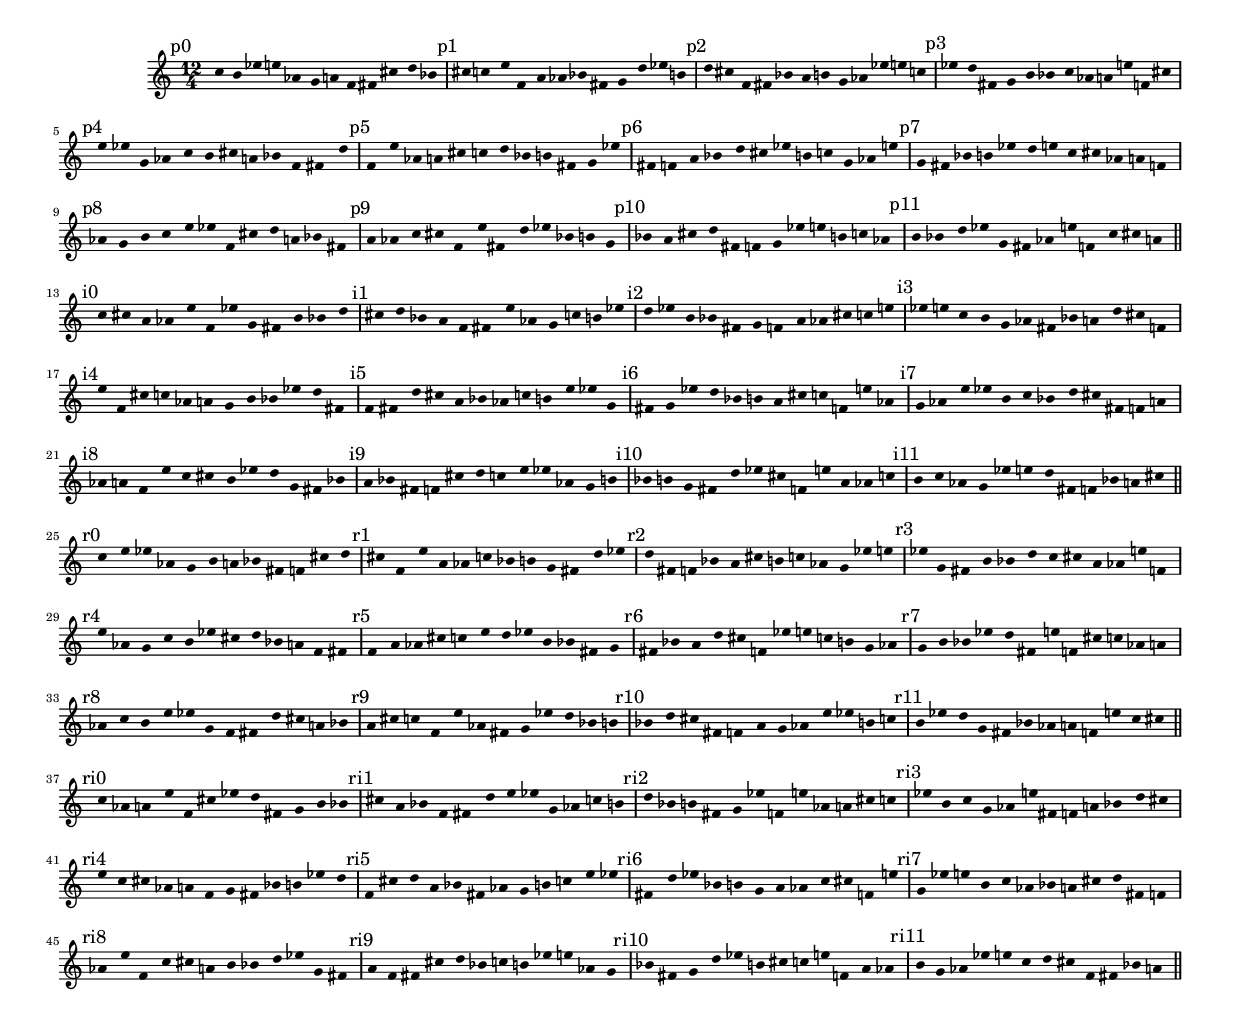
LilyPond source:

\version "2.16.2"
\include "english.ly"

#(set-global-staff-size 13)

rows = {
\time 12/4
\override Staff.Stem #'transparent = ##t
\mark "p0" c'' b' ef'' e'' af' g' a' f' fs' cs'' d'' bf'
\mark "p1" cs'' c'' e'' f' a' af' bf' fs' g' d'' ef'' b'
\mark "p2" d'' cs'' f' fs' bf' a' b' g' af' ef'' e'' c''
\mark "p3" ef'' d'' fs' g' b' bf' c'' af' a' e'' f' cs''
\mark "p4" e'' ef'' g' af' c'' b' cs'' a' bf' f' fs' d''
\mark "p5" f' e'' af' a' cs'' c'' d'' bf' b' fs' g' ef''
\mark "p6" fs' f' a' bf' d'' cs'' ef'' b' c'' g' af' e''
\mark "p7" g' fs' bf' b' ef'' d'' e'' c'' cs'' af' a' f'
\mark "p8" af' g' b' c'' e'' ef'' f' cs'' d'' a' bf' fs'
\mark "p9" a' af' c'' cs'' f' e'' fs' d'' ef'' bf' b' g'
\mark "p10" bf' a' cs'' d'' fs' f' g' ef'' e'' b' c'' af'
\mark "p11" b' bf' d'' ef'' g' fs' af' e'' f' c'' cs'' a'
\bar "||"
\mark "i0" c'' cs'' a' af' e'' f' ef'' g' fs' b' bf' d''
\mark "i1" cs'' d'' bf' a' f' fs' e'' af' g' c'' b' ef''
\mark "i2" d'' ef'' b' bf' fs' g' f' a' af' cs'' c'' e''
\mark "i3" ef'' e'' c'' b' g' af' fs' bf' a' d'' cs'' f'
\mark "i4" e'' f' cs'' c'' af' a' g' b' bf' ef'' d'' fs'
\mark "i5" f' fs' d'' cs'' a' bf' af' c'' b' e'' ef'' g'
\mark "i6" fs' g' ef'' d'' bf' b' a' cs'' c'' f' e'' af'
\mark "i7" g' af' e'' ef'' b' c'' bf' d'' cs'' fs' f' a'
\mark "i8" af' a' f' e'' c'' cs'' b' ef'' d'' g' fs' bf'
\mark "i9" a' bf' fs' f' cs'' d'' c'' e'' ef'' af' g' b'
\mark "i10" bf' b' g' fs' d'' ef'' cs'' f' e'' a' af' c''
\mark "i11" b' c'' af' g' ef'' e'' d'' fs' f' bf' a' cs''
\bar "||"
\mark "r0" c'' e'' ef'' af' g' b' a' bf' fs' f' cs'' d''
\mark "r1" cs'' f' e'' a' af' c'' bf' b' g' fs' d'' ef''
\mark "r2" d'' fs' f' bf' a' cs'' b' c'' af' g' ef'' e''
\mark "r3" ef'' g' fs' b' bf' d'' c'' cs'' a' af' e'' f'
\mark "r4" e'' af' g' c'' b' ef'' cs'' d'' bf' a' f' fs'
\mark "r5" f' a' af' cs'' c'' e'' d'' ef'' b' bf' fs' g'
\mark "r6" fs' bf' a' d'' cs'' f' ef'' e'' c'' b' g' af'
\mark "r7" g' b' bf' ef'' d'' fs' e'' f' cs'' c'' af' a'
\mark "r8" af' c'' b' e'' ef'' g' f' fs' d'' cs'' a' bf'
\mark "r9" a' cs'' c'' f' e'' af' fs' g' ef'' d'' bf' b'
\mark "r10" bf' d'' cs'' fs' f' a' g' af' e'' ef'' b' c''
\mark "r11" b' ef'' d'' g' fs' bf' af' a' f' e'' c'' cs''
\bar "||"
\mark "ri0" c'' af' a' e'' f' cs'' ef'' d'' fs' g' b' bf'
\mark "ri1" cs'' a' bf' f' fs' d'' e'' ef'' g' af' c'' b'
\mark "ri2" d'' bf' b' fs' g' ef'' f' e'' af' a' cs'' c''
\mark "ri3" ef'' b' c'' g' af' e'' fs' f' a' bf' d'' cs''
\mark "ri4" e'' c'' cs'' af' a' f' g' fs' bf' b' ef'' d''
\mark "ri5" f' cs'' d'' a' bf' fs' af' g' b' c'' e'' ef''
\mark "ri6" fs' d'' ef'' bf' b' g' a' af' c'' cs'' f' e''
\mark "ri7" g' ef'' e'' b' c'' af' bf' a' cs'' d'' fs' f'
\mark "ri8" af' e'' f' c'' cs'' a' b' bf' d'' ef'' g' fs'
\mark "ri9" a' f' fs' cs'' d'' bf' c'' b' ef'' e'' af' g'
\mark "ri10" bf' fs' g' d'' ef'' b' cs'' c'' e'' f' a' af'
\mark "ri11" b' g' af' ef'' e'' c'' d'' cs'' f' fs' bf' a'
\bar "||"
}
\score {
  <<
    \new Staff \rows
  >>
}
